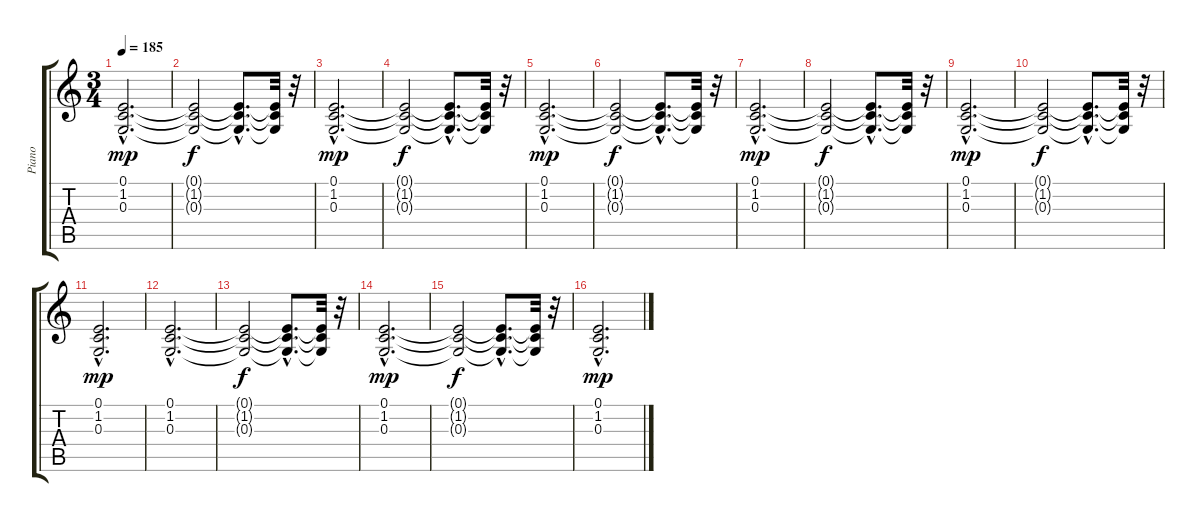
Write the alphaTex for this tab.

\track ("Piano " "Piano ") {instrument electricpiano1}
\staff {score tabs}
\tuning (E4 B3 G3 D3 A2 E2) {hide}
\ts (3 4)
\tempo 185
\clef g2
\ks c
(0.1{hac} 1.2{hac} 0.3{hac}).2{d dy mp} |
(0.1{t} 1.2{t} 0.3{t}).2{dy f} (0.1{hac t} 1.2{hac t} 0.3{hac t}).8{d} (0.1{t} 1.2{t} 0.3{t}).32 r.32 |
(0.1{hac} 1.2{hac} 0.3{hac}).2{d dy mp} |
(0.1{t} 1.2{t} 0.3{t}).2{dy f} (0.1{hac t} 1.2{hac t} 0.3{hac t}).8{d} (0.1{t} 1.2{t} 0.3{t}).32 r.32 |
(0.1{hac} 1.2{hac} 0.3{hac}).2{d dy mp} |
(0.1{t} 1.2{t} 0.3{t}).2{dy f} (0.1{hac t} 1.2{hac t} 0.3{hac t}).8{d} (0.1{t} 1.2{t} 0.3{t}).32 r.32 |
(0.1{hac} 1.2{hac} 0.3{hac}).2{d dy mp} |
(0.1{t} 1.2{t} 0.3{t}).2{dy f} (0.1{hac t} 1.2{hac t} 0.3{hac t}).8{d} (0.1{t} 1.2{t} 0.3{t}).32 r.32 |
(0.1{hac} 1.2{hac} 0.3{hac}).2{d dy mp} |
(0.1{t} 1.2{t} 0.3{t}).2{dy f} (0.1{hac t} 1.2{hac t} 0.3{hac t}).8{d} (0.1{t} 1.2{t} 0.3{t}).32 r.32 |
(0.1{hac} 1.2{hac} 0.3{hac}).2{d dy mp} |
(0.1{hac} 1.2{hac} 0.3{hac}).2{d} |
(0.1{t} 1.2{t} 0.3{t}).2{dy f} (0.1{hac t} 1.2{hac t} 0.3{hac t}).8{d} (0.1{t} 1.2{t} 0.3{t}).32 r.32 |
(0.1{hac} 1.2{hac} 0.3{hac}).2{d dy mp} |
(0.1{t} 1.2{t} 0.3{t}).2{dy f} (0.1{hac t} 1.2{hac t} 0.3{hac t}).8{d} (0.1{t} 1.2{t} 0.3{t}).32 r.32 |
(0.1{hac} 1.2{hac} 0.3{hac}).2{d dy mp}
